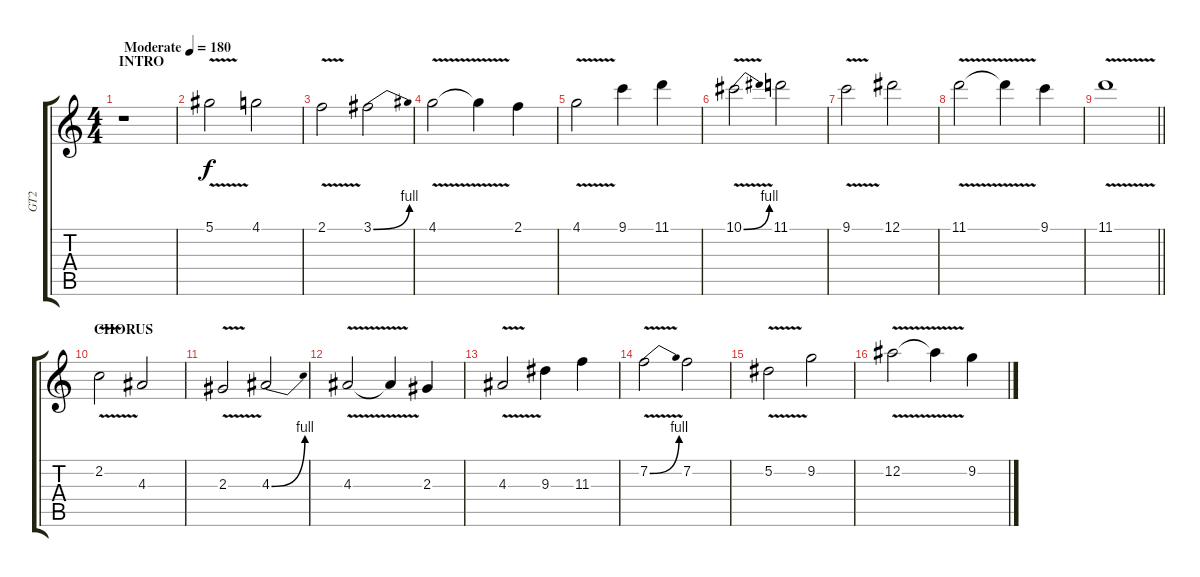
\track ("GT2" "GT2") {instrument distortionguitar}
\staff {score tabs}
\tuning (Eb4 Bb3 Gb3 Db3 Ab2 Eb2) {hide}
\ts (4 4)
\section ("" "INTRO")
\tempo (180 "Moderate")
\clef g2
\ks c
r.1{dy f instrument distortionguitar} |
5.1{v}.2 4.1.2 |
2.1{v}.2 3.1{be (bend 0 0 60 4)}.2 |
4.1{v}.2 4.1{t}.4 2.1.4 |
4.1{v}.2 9.1.4 11.1.4 |
10.1{be (bend 0 0 60 4) v}.2 11.1.2 |
9.1{v}.2 12.1.2 |
11.1{v}.2 11.1{t}.4 9.1.4 |
\barLineRight lightlight
11.1{v}.1 |
\section ("" "CHORUS")
2.2{v}.2 4.3.2 |
2.3{v}.2 4.3{be (bend 0 0 60 4)}.2 |
4.3{v}.2 4.3{t}.4 2.3.4 |
4.3{v}.2 9.3.4 11.3.4 |
7.2{be (bend 0 0 60 4) v}.2 7.2.2 |
5.2{v}.2 9.2.2 |
12.2{v}.2 12.2{t}.4 9.2.4
